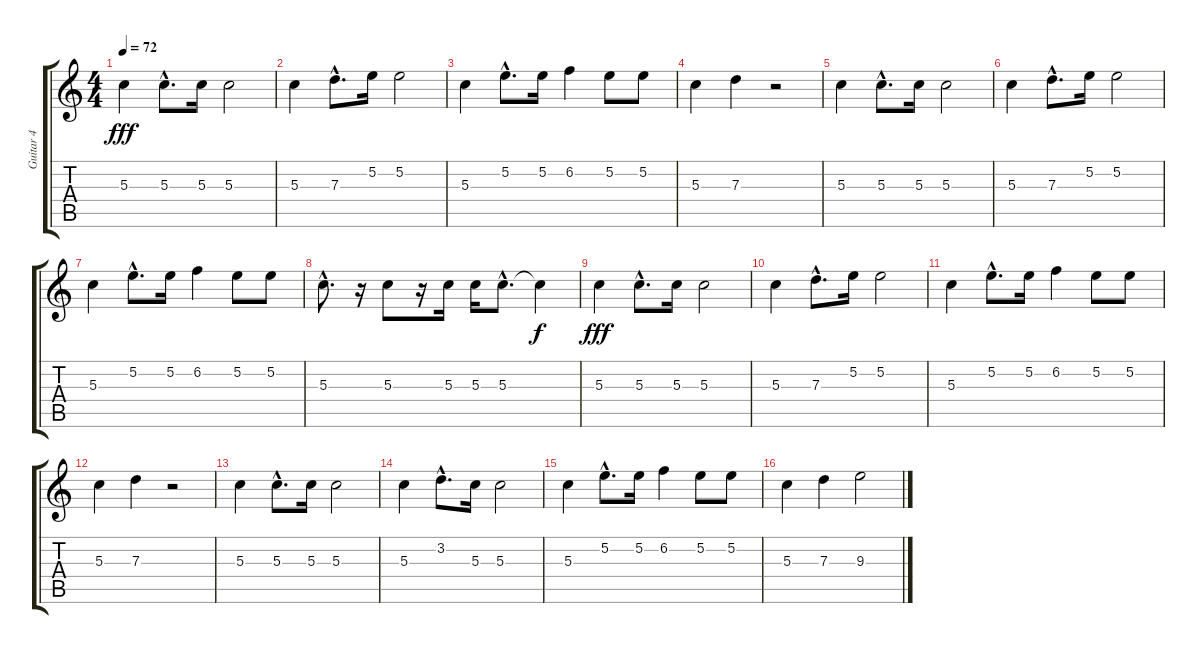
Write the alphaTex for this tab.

\track ("Guitar 4" "Guitar 4") {instrument overdrivenguitar}
\staff {score tabs}
\tuning (E4 B3 G3 D3 A2 E2) {hide}
\ts (4 4)
\tempo 72
\clef g2
\ks c
5.3.4{dy fff instrument overdrivenguitar} 5.3{hac}.8{d} 5.3.16 5.3.2 |
5.3.4 7.3{hac}.8{d} 5.2.16 5.2.2 |
5.3.4 5.2{hac}.8{d} 5.2.16 6.2.4 5.2.8 5.2.8 |
5.3.4 7.3.4 r.2 |
5.3.4 5.3{hac}.8{d} 5.3.16 5.3.2 |
5.3.4 7.3{hac}.8{d} 5.2.16 5.2.2 |
5.3.4 5.2{hac}.8{d} 5.2.16 6.2.4 5.2.8 5.2.8 |
5.3{hac}.8{d} r.16 5.3.8 r.16 5.3.16 5.3.16 5.3{hac}.8{d} 5.3{t}.4{dy f} |
5.3.4{dy fff} 5.3{hac}.8{d} 5.3.16 5.3.2 |
5.3.4 7.3{hac}.8{d} 5.2.16 5.2.2 |
5.3.4 5.2{hac}.8{d} 5.2.16 6.2.4 5.2.8 5.2.8 |
5.3.4 7.3.4 r.2 |
5.3.4 5.3{hac}.8{d} 5.3.16 5.3.2 |
5.3.4 3.2{hac}.8{d} 5.3.16 5.3.2 |
5.3.4 5.2{hac}.8{d} 5.2.16 6.2.4 5.2.8 5.2.8 |
5.3.4 7.3.4 9.3.2
